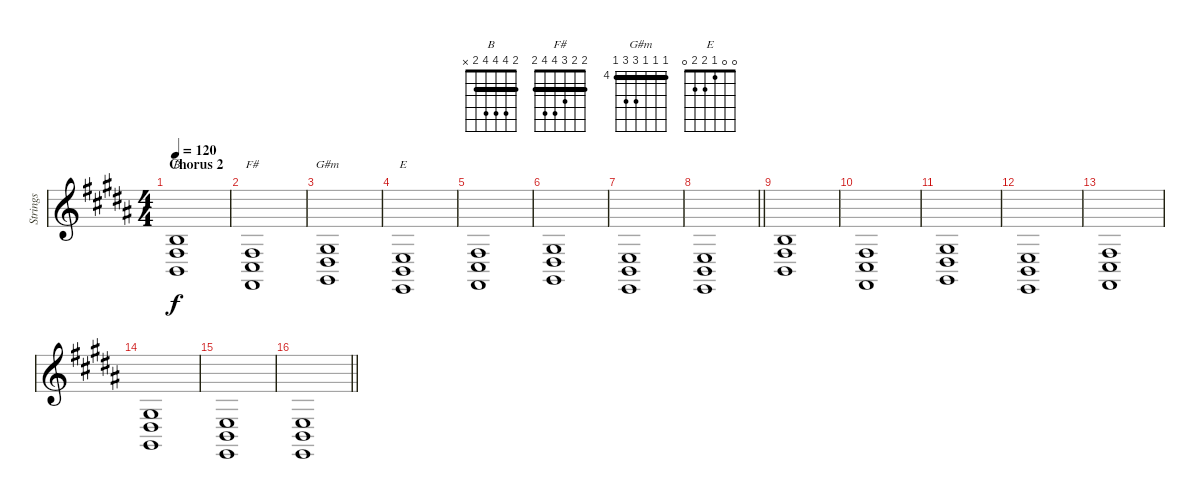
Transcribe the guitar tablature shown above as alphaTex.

\track ("Strings" "Strings") {instrument stringensemble2}
\staff {score}
\tuning (E4 B3 G3 D3 A2 E2) {hide}
\chord ("B" 2 4 4 4 2 x) {barre 2}
\chord ("F#" 2 2 3 4 4 2) {barre 2}
\chord ("G#m" 4 4 4 6 6 4) {firstfret 4 barre 4}
\chord ("E" 0 0 1 2 2 0)
\ts (4 4)
\section ("" "Chorus 2")
\tempo 120
\clef g2
\ks b
(4.3 4.4 2.5).1{ch "B" dy f} |
(4.4 4.5 2.6).1{ch "F#"} |
(6.4 6.5 4.6).1{ch "G#m"} |
(2.4 2.5 0.6).1{ch "E"} |
(4.4 4.5 2.6).1 |
(6.4 6.5 4.6).1 |
(2.4 2.5 0.6).1 |
\barLineRight lightlight
(2.4 2.5 0.6).1 |
(4.3 4.4 2.5).1 |
(4.4 4.5 2.6).1 |
(6.4 6.5 4.6).1 |
(2.4 2.5 0.6).1 |
(4.4 4.5 2.6).1 |
(6.4 6.5 4.6).1 |
(2.4 2.5 0.6).1 |
\barLineRight lightlight
(2.4 2.5 0.6).1
